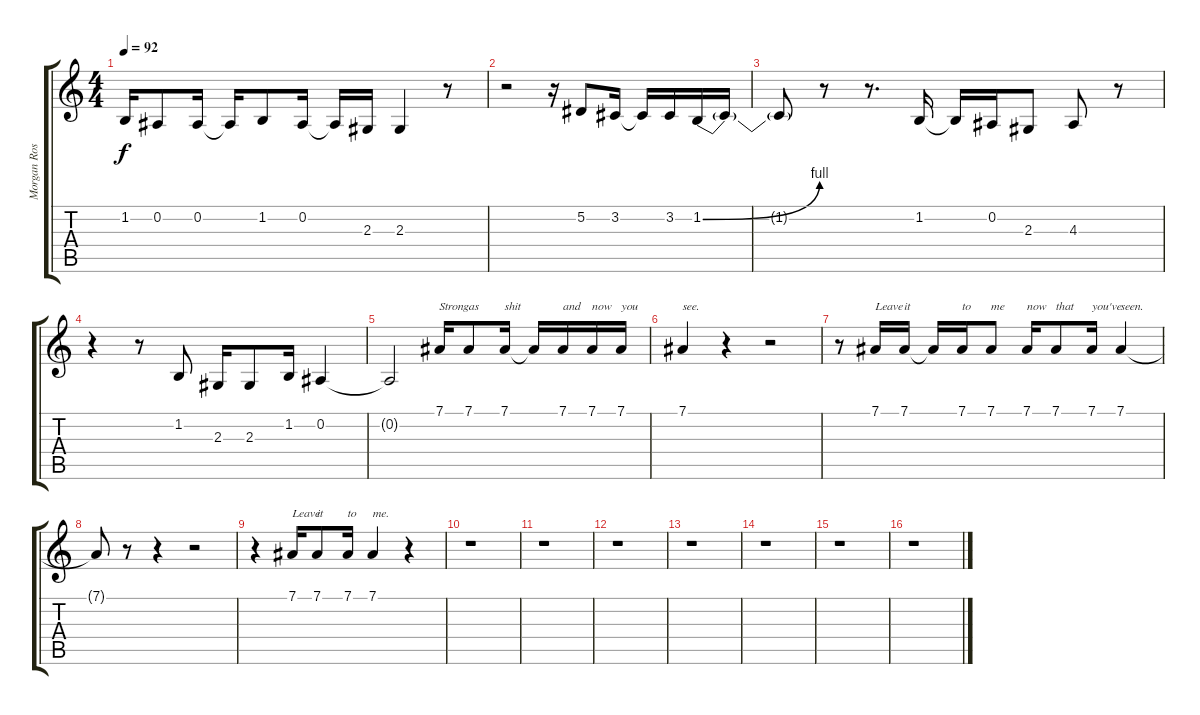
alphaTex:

\track ("Morgan Rose - Backing Vocals" "Morgan Ros") {instrument lead2sawtooth}
\staff {score tabs}
\tuning (Eb4 Bb3 Gb3 Db3 Ab2 Eb2) {hide}
\ts (4 4)
\tempo 92
\clef g2
\ks c
1.2.16{dy f} 0.2.8 0.2.16 0.2{t}.16 1.2.8 0.2.16 0.2{t}.16 2.3.16 2.3.4 r.8 |
r.2 r.16 5.2.8 3.2.16 3.2{t}.16 3.2.16 1.2{be (bend 0 0 60 4)}.16 1.2{t}.16 |
1.2{t}.8 r.8 r.8{d} 1.2.16 1.2{t}.16 0.2.16 2.3.8 4.3.8 r.8 |
r.4 r.8 1.2.8 2.3.16 2.3.8 1.2.16 0.2.4 |
0.2{t}.2 7.1.16{txt "Strong"} 7.1.8{txt "as"} 7.1.16{txt "shit"} 7.1{t}.16 7.1.16{txt "and"} 7.1.16{txt "now"} 7.1.16{txt "you"} |
7.1.4{txt "see."} r.4 r.2 |
r.8 7.1.16{txt "Leave"} 7.1.16{txt "it"} 7.1{t}.16 7.1.16{txt "to"} 7.1.8{txt "me"} 7.1.16{txt "now"} 7.1.8{txt "that"} 7.1.16{txt "you've"} 7.1.4{txt "seen."} |
7.1{t}.8 r.8 r.4 r.2 |
r.4 7.1.16{txt "Leave"} 7.1.8{txt "it"} 7.1.16{txt "to"} 7.1.4{txt "me."} r.4 |
r.1 |
r.1 |
r.1 |
r.1 |
r.1 |
r.1 |
r.1
